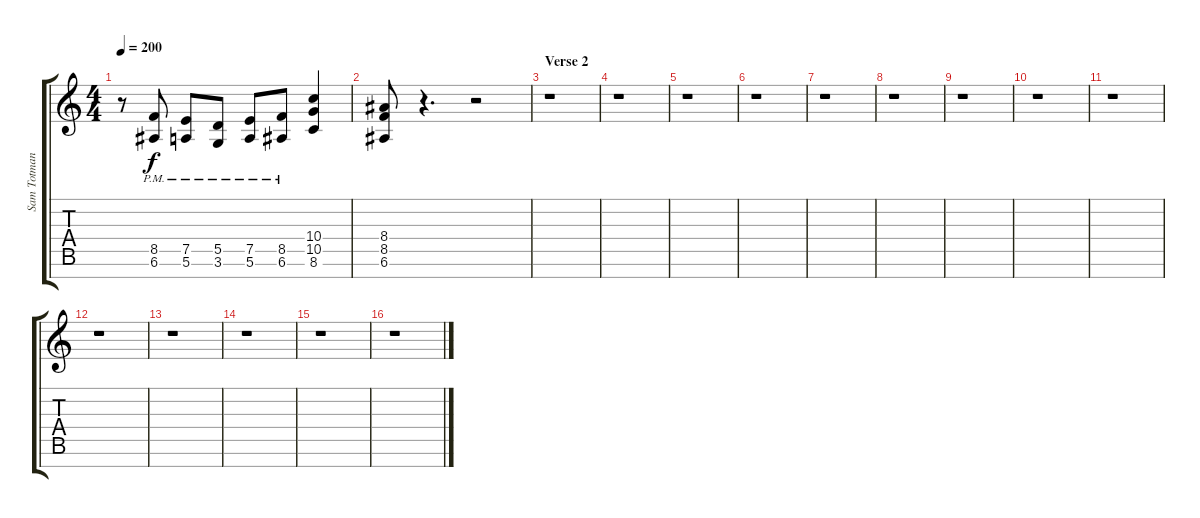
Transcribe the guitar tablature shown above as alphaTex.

\track ("Sam Totman | Rhythm" "Sam Totman") {instrument overdrivenguitar}
\staff {score tabs}
\tuning (E4 B3 G3 D3 A2 E2 B1) {hide}
\ts (4 4)
\tempo 200
\clef g2
\ks c
r.8{dy f} (8.5{pm} 6.6{pm}).8 (7.5{pm} 5.6{pm}).8 (5.5{pm} 3.6{pm}).8 (7.5{pm} 5.6{pm}).8 (8.5{pm} 6.6{pm}).8 (10.4 10.5 8.6).4 |
(8.4 8.5 6.6).8 r.4{d} r.2 |
\section ("" "Verse 2")
r.1 |
r.1 |
r.1 |
r.1 |
r.1 |
r.1 |
r.1 |
r.1 |
r.1 |
r.1 |
r.1 |
r.1 |
r.1 |
r.1
